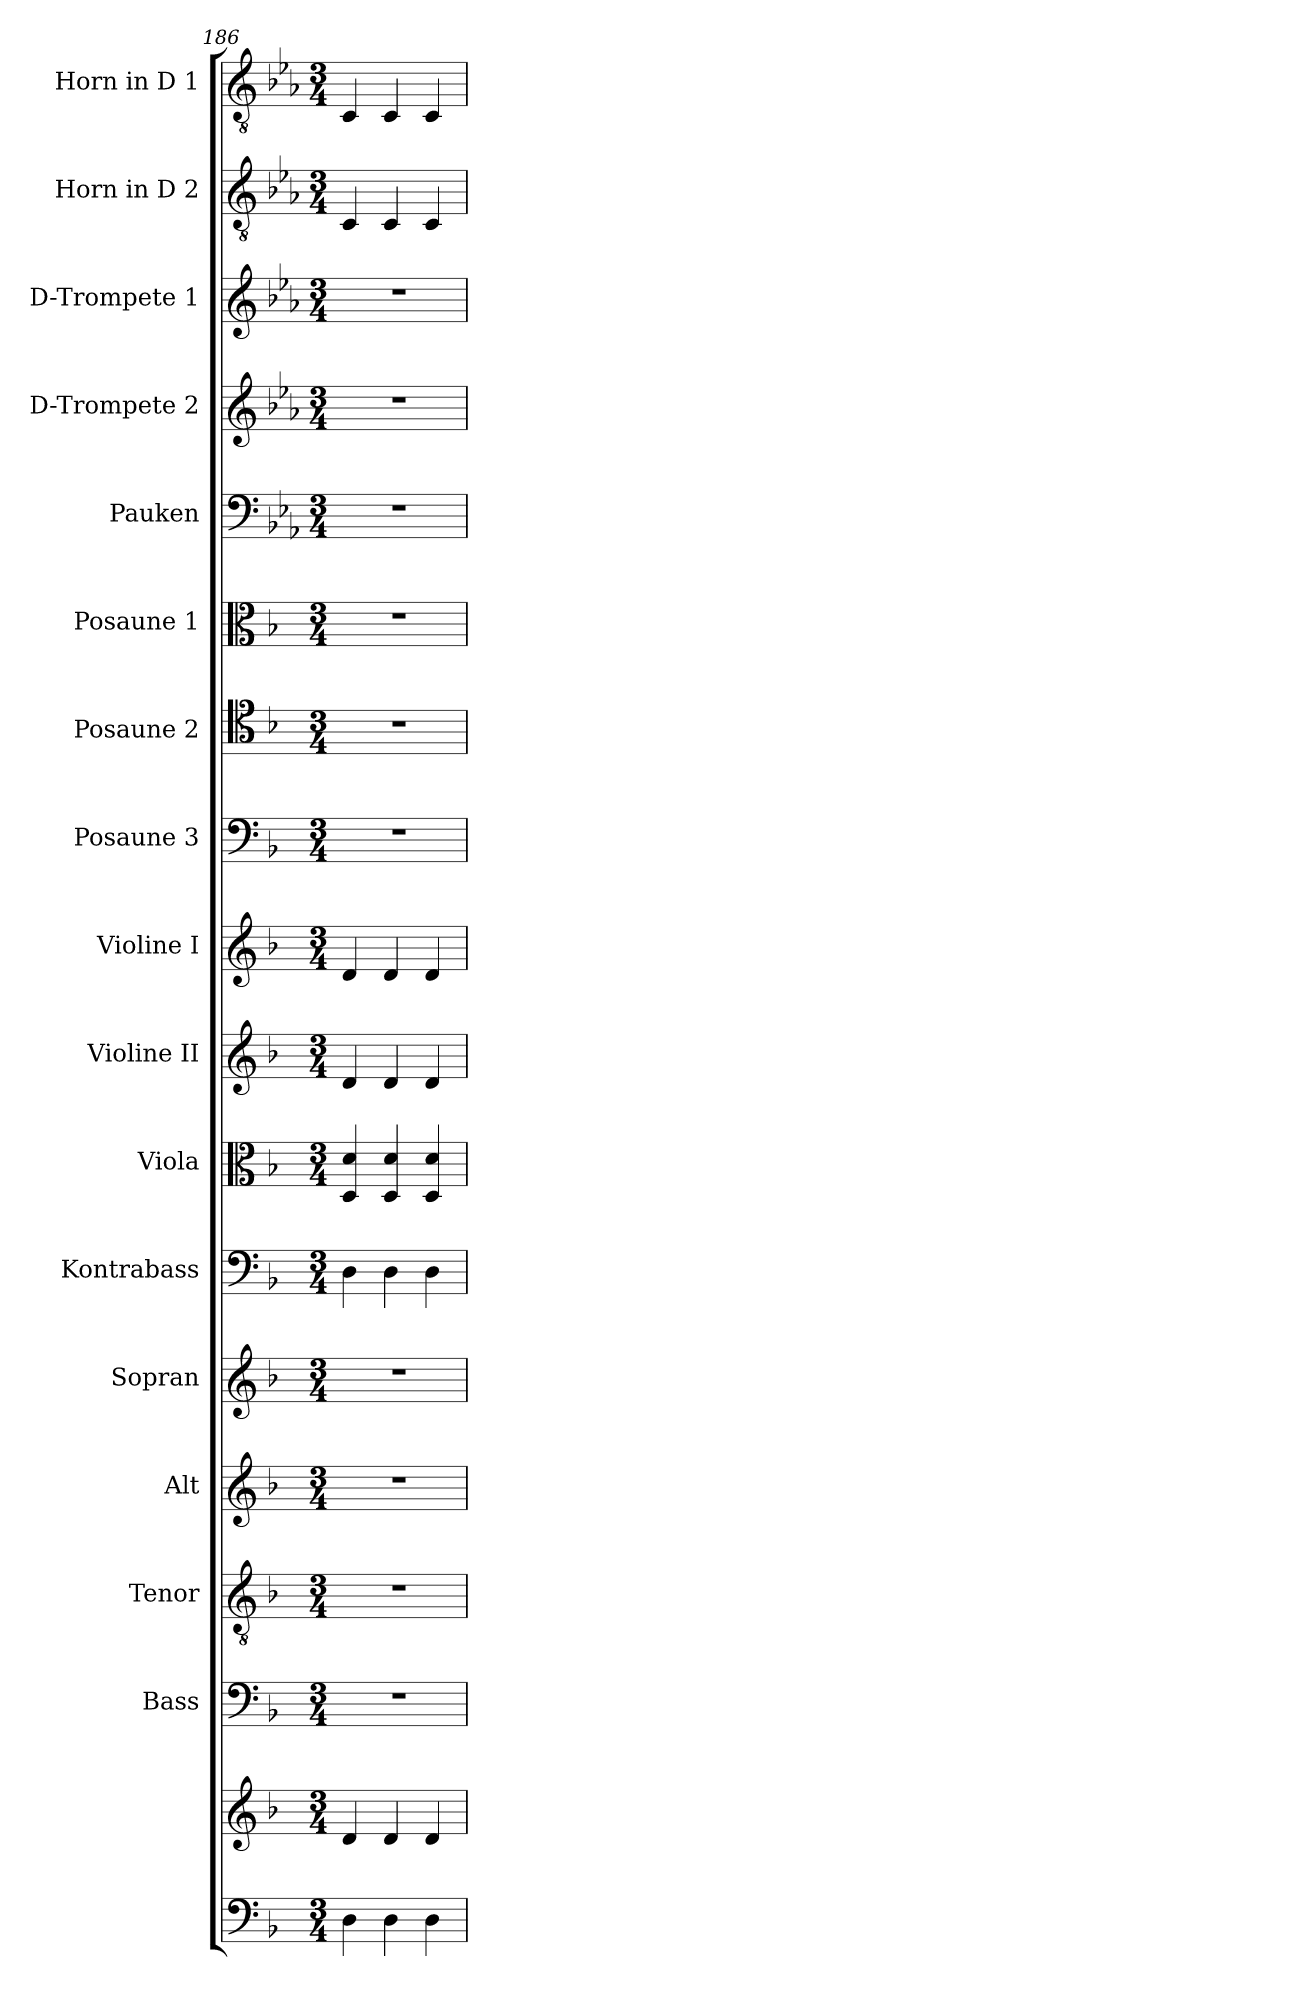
**kern	**kern	**kern	**kern	**kern	**kern	**kern	**kern	**kern	**kern	**kern	**kern	**kern	**kern	**kern	**kern	**kern	**kern
*part17	*part17	*part16	*part15	*part14	*part13	*part12	*part11	*part10	*part9	*part8	*part7	*part6	*part5	*part4	*part3	*part2	*part1
*staff18	*staff17	*staff16	*staff15	*staff14	*staff13	*staff12	*staff11	*staff10	*staff9	*staff8	*staff7	*staff6	*staff5	*staff4	*staff3	*staff2	*staff1
*	*	*I"Bass	*I"Tenor	*I"Alt	*I"Sopran	*I"Kontrabass	*I"Viola	*I"Violine II	*I"Violine I	*I"Posaune 3	*I"Posaune 2	*I"Posaune 1	*I"Pauken	*I"D-Trompete 2	*I"D-Trompete 1	*I"Horn in D 2	*I"Horn in D 1
*	*	*I'B.	*I'T.	*I'A.	*I'S.	*I'Kb.	*I'Vla.	*I'Vl. II	*I'Vl. I	*I'Pos. 3	*I'Pos. 2	*I'Pos. 1	*I'Pk.	*I'D Trp. 2	*I'D Trp. 1	*I'Hrn. 2	*I'Hrn. 1
*clefF4	*clefG2	*clefF4	*clefGv2	*clefG2	*clefG2	*clefF4	*clefC3	*clefG2	*clefG2	*clefF4	*clefC4	*clefC3	*clefF4	*clefG2	*clefG2	*clefGv2	*clefGv2
*	*	*	*	*	*	*ITrd7c12	*	*	*	*	*	*	*ITrd-1c-2	*ITrd-1c-2	*ITrd-1c-2	*ITrd-1c-2	*ITrd-1c-2
*k[b-]	*k[b-]	*k[b-]	*k[b-]	*k[b-]	*k[b-]	*k[b-]	*k[b-]	*k[b-]	*k[b-]	*k[b-]	*k[b-]	*k[b-]	*k[b-]	*k[b-]	*k[b-]	*k[b-]	*k[b-]
*F:	*F:	*F:	*F:	*F:	*F:	*F:	*F:	*F:	*F:	*F:	*F:	*F:	*F:	*F:	*F:	*F:	*F:
*M3/4	*M3/4	*M3/4	*M3/4	*M3/4	*M3/4	*M3/4	*M3/4	*M3/4	*M3/4	*M3/4	*M3/4	*M3/4	*M3/4	*M3/4	*M3/4	*M3/4	*M3/4
=186	=186	=186	=186	=186	=186	=186	=186	=186	=186	=186	=186	=186	=186	=186	=186	=186	=186
4D\	4d/	2.r	2.r	2.r	2.r	4DD\	4D/ 4d/	4d/	4d/	2.r	2.r	2.r	2.r	2.r	2.r	4D/	4D/
4D\	4d/	.	.	.	.	4DD\	4D/ 4d/	4d/	4d/	.	.	.	.	.	.	4D/	4D/
4D\	4d/	.	.	.	.	4DD\	4D/ 4d/	4d/	4d/	.	.	.	.	.	.	4D/	4D/
=	=	=	=	=	=	=	=	=	=	=	=	=	=	=	=	=	=
*-	*-	*-	*-	*-	*-	*-	*-	*-	*-	*-	*-	*-	*-	*-	*-	*-	*-
